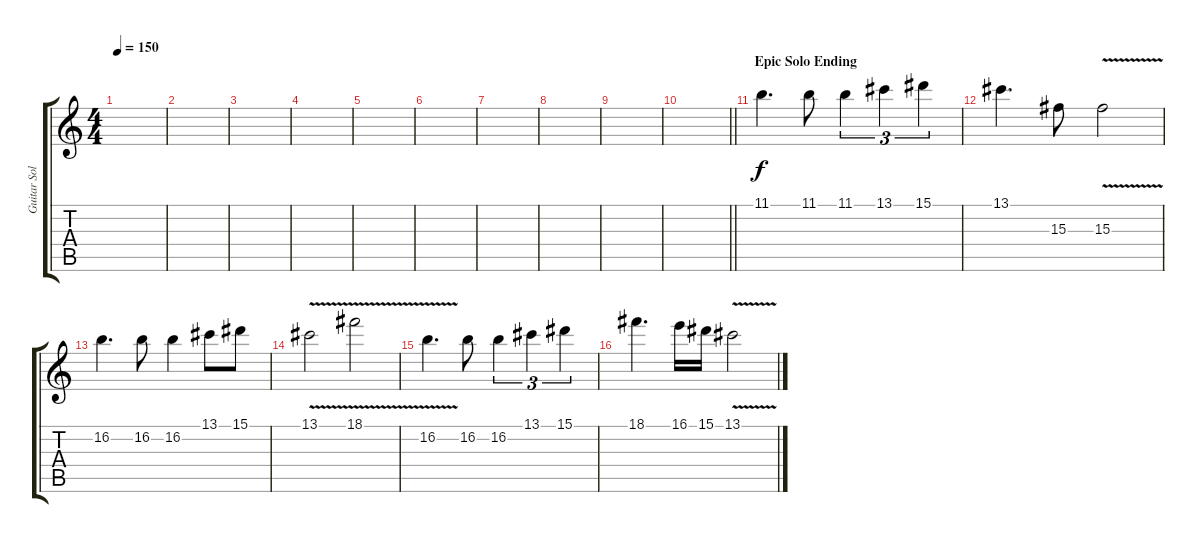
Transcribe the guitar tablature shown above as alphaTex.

\track ("Guitar Solo" "Guitar Sol") {instrument distortionguitar}
\staff {score tabs}
\tuning (C4 G3 Eb3 Bb2 F2 C2) {hide}
\ts (4 4)
\tempo 150
\clef g2
\ks c
|
|
|
|
|
|
|
|
|
\barLineRight lightlight
|
\section ("" "Epic Solo Ending")
11.1.4{d} 11.1.8 11.1.4{tu (3 2)} 13.1.4{tu (3 2)} 15.1.4{tu (3 2)} |
13.1.4{d} 15.3.8 15.3{v}.2 |
16.2.4{d} 16.2.8 16.2.4 13.1.8 15.1.8 |
13.1{v}.2 18.1{v}.2 |
16.2{v}.4{d} 16.2.8 16.2.4{tu (3 2)} 13.1.4{tu (3 2)} 15.1.4{tu (3 2)} |
18.1.4{d} 16.1.16 15.1.16 13.1{v}.2
